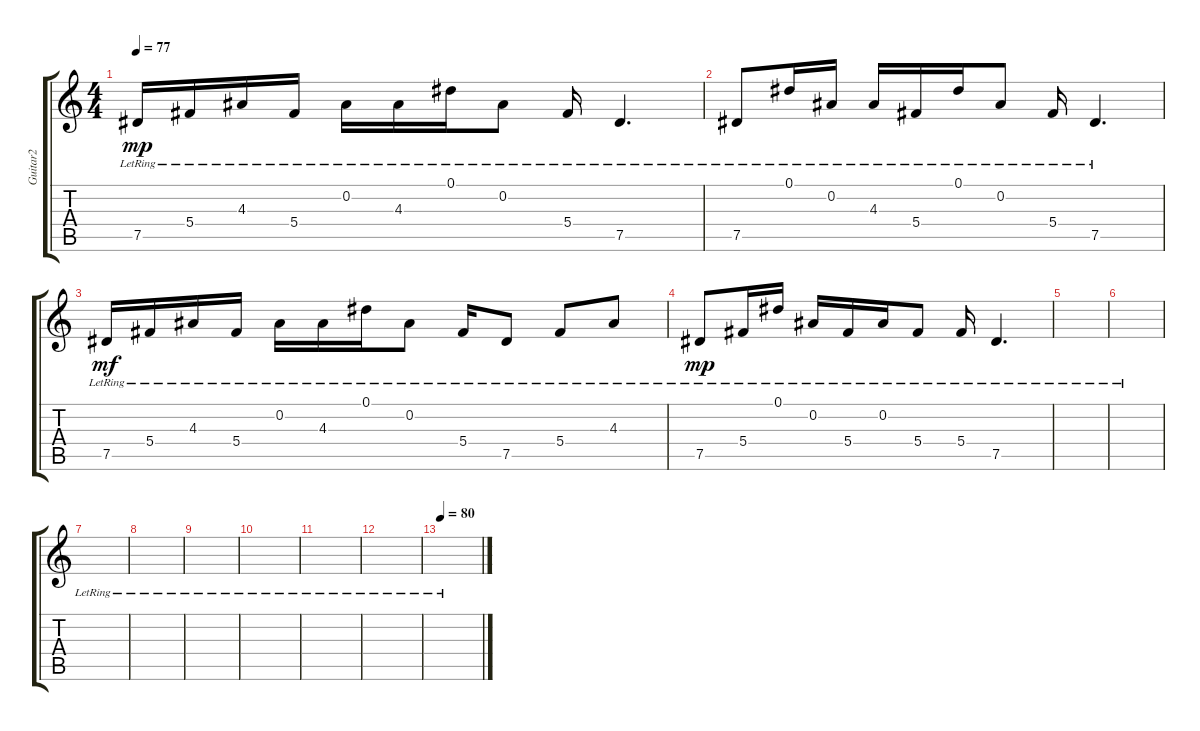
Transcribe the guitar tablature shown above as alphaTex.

\track ("Guitar2" "Guitar2") {instrument electricguitarjazz}
\staff {score tabs}
\tuning (Eb4 Bb3 Gb3 Db3 Ab2 Eb2) {hide}
\ts (4 4)
\tempo 77
\clef g2
\ks c
7.5{lr}.16{dy mp} 5.4{lr}.16 4.3{lr}.16 5.4{lr}.16 0.2{lr}.16 4.3{lr}.16 0.1{lr}.16 0.2{lr}.8 5.4{lr}.16 7.5{lr}.4{d} |
7.5{lr}.8 0.1{lr}.16 0.2{lr}.16 4.3{lr}.16 5.4{lr}.16 0.1{lr}.16 0.2{lr}.8 5.4{lr}.16 7.5{lr}.4{d} |
7.5{lr}.16{dy mf} 5.4{lr}.16 4.3{lr}.16 5.4{lr}.16 0.2{lr}.16 4.3{lr}.16 0.1{lr}.16 0.2{lr}.8 5.4{lr}.16 7.5{lr}.8 5.4{lr}.8 4.3{lr}.8 |
7.5{lr}.8{dy mp} 5.4{lr}.16 0.1{lr}.16 0.2{lr}.16 5.4{lr}.16 0.2{lr}.16 5.4{lr}.8 5.4{lr}.16 7.5{lr}.4{d} |
|
|
|
|
|
|
|
|
\tempo 80
